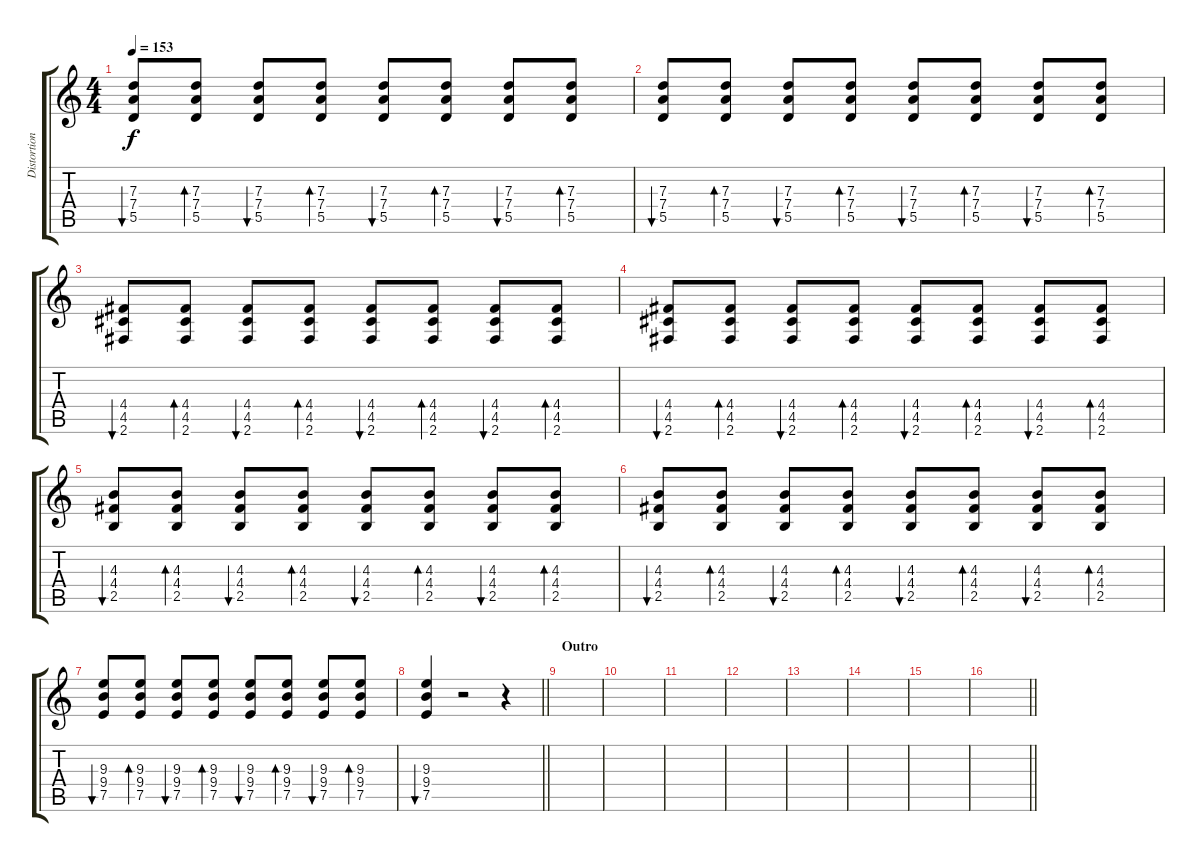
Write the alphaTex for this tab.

\track ("Distortion Guitar" "Distortion") {instrument distortionguitar}
\staff {score tabs}
\tuning (E4 B3 G3 D3 A2 E2) {hide}
\ts (4 4)
\tempo 153
\clef g2
\ks c
(7.3 7.4 5.5).8{bu 60 dy f} (7.3 7.4 5.5).8{bd 60} (7.3 7.4 5.5).8{bu 60} (7.3 7.4 5.5).8{bd 60} (7.3 7.4 5.5).8{bu 60} (7.3 7.4 5.5).8{bd 60} (7.3 7.4 5.5).8{bu 60} (7.3 7.4 5.5).8{bd 60} |
(7.3 7.4 5.5).8{bu 60} (7.3 7.4 5.5).8{bd 60} (7.3 7.4 5.5).8{bu 60} (7.3 7.4 5.5).8{bd 60} (7.3 7.4 5.5).8{bu 60} (7.3 7.4 5.5).8{bd 60} (7.3 7.4 5.5).8{bu 60} (7.3 7.4 5.5).8{bd 60} |
(4.4 4.5 2.6).8{bu 60} (4.4 4.5 2.6).8{bd 60} (4.4 4.5 2.6).8{bu 60} (4.4 4.5 2.6).8{bd 60} (4.4 4.5 2.6).8{bu 60} (4.4 4.5 2.6).8{bd 60} (4.4 4.5 2.6).8{bu 60} (4.4 4.5 2.6).8{bd 60} |
(4.4 4.5 2.6).8{bu 60} (4.4 4.5 2.6).8{bd 60} (4.4 4.5 2.6).8{bu 60} (4.4 4.5 2.6).8{bd 60} (4.4 4.5 2.6).8{bu 60} (4.4 4.5 2.6).8{bd 60} (4.4 4.5 2.6).8{bu 60} (4.4 4.5 2.6).8{bd 60} |
(4.3 4.4 2.5).8{bu 60} (4.3 4.4 2.5).8{bd 60} (4.3 4.4 2.5).8{bu 60} (4.3 4.4 2.5).8{bd 60} (4.3 4.4 2.5).8{bu 60} (4.3 4.4 2.5).8{bd 60} (4.3 4.4 2.5).8{bu 60} (4.3 4.4 2.5).8{bd 60} |
(4.3 4.4 2.5).8{bu 60} (4.3 4.4 2.5).8{bd 60} (4.3 4.4 2.5).8{bu 60} (4.3 4.4 2.5).8{bd 60} (4.3 4.4 2.5).8{bu 60} (4.3 4.4 2.5).8{bd 60} (4.3 4.4 2.5).8{bu 60} (4.3 4.4 2.5).8{bd 60} |
(9.3 9.4 7.5).8{bu 60} (9.3 9.4 7.5).8{bd 60} (9.3 9.4 7.5).8{bu 60} (9.3 9.4 7.5).8{bd 60} (9.3 9.4 7.5).8{bu 60} (9.3 9.4 7.5).8{bd 60} (9.3 9.4 7.5).8{bu 60} (9.3 9.4 7.5).8{bd 60} |
\barLineRight lightlight
(9.3 9.4 7.5).4{bu 60} r.2 r.4 |
\section ("" "Outro")
|
|
|
|
|
|
|
\barLineRight lightlight
